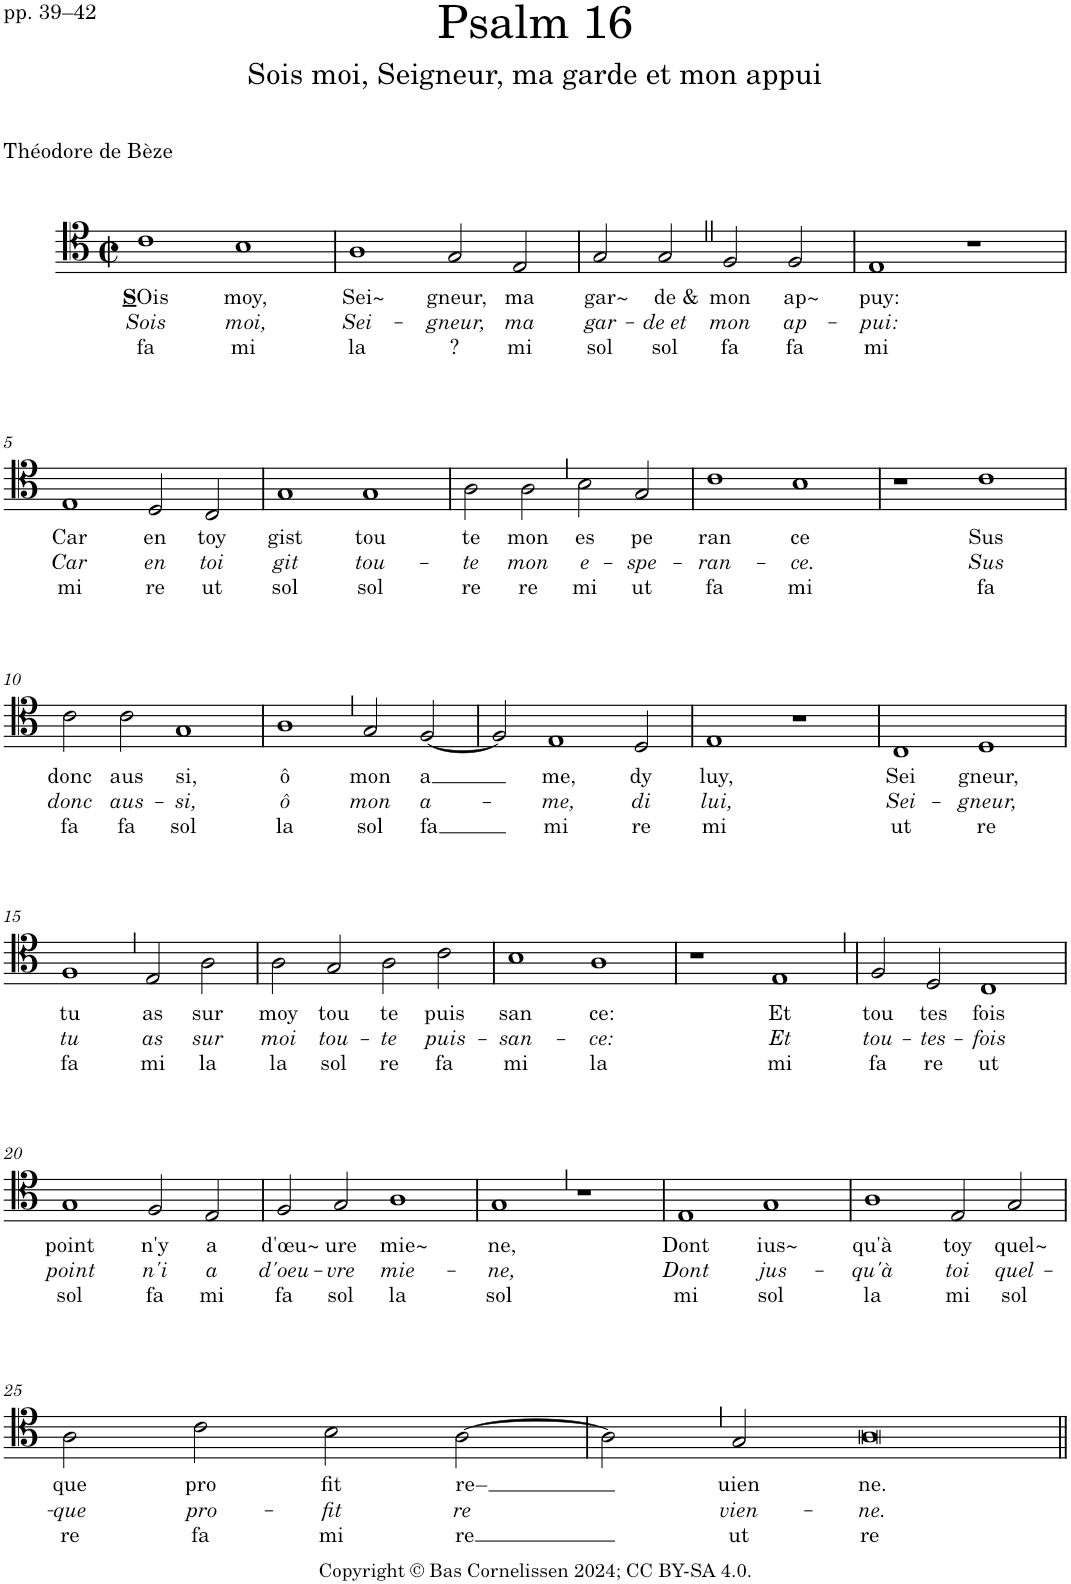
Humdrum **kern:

**kern	**text	**text	**text
*part1	*part1	*part1	*part1
*staff1	*staff1	*staff1	*staff1
*I"Voice	*	*	*
*I'Vo.	*	*	*
*clefC4	*	*	*
*k[]	*	*	*
*M4/2	*	*	*
*met(c|)	*	*	*
=1	=1	=1	=1
!	!LO:LY:b	!LO:LY:b	!LO:LY:b
1c	S Ois	Sois	fa
!	!LO:LY:b	!LO:LY:b	!LO:LY:b
1B	moy,	moi,	mi
=2	=2	=2	=2
!	!LO:LY:b	!LO:LY:b	!LO:LY:b
1A	Sei~	Sei-	la
!	!LO:LY:b	!LO:LY:b	!LO:LY:b
2G/	gneur,	-gneur,	?
!	!LO:LY:b	!LO:LY:b	!LO:LY:b
2E/	ma	ma	mi
=3	=3	=3	=3
!	!LO:LY:b	!LO:LY:b	!LO:LY:b
2G/	gar~	gar-	sol
!	!LO:LY:b	!LO:LY:b	!LO:LY:b
2GZ/	de &	-de et	sol
!	!LO:LY:b	!LO:LY:b	!LO:LY:b
2F/	mon	mon	fa
!	!LO:LY:b	!LO:LY:b	!LO:LY:b
2F/	ap~	ap-	fa
=4	=4	=4	=4
!	!LO:LY:b	!LO:LY:b	!LO:LY:b
1E	puy:	-pui:	mi
1r	.	.	.
!!LO:LB:g=z
=5	=5	=5	=5
!	!LO:LY:b	!LO:LY:b	!LO:LY:b
1E	Car	Car	mi
!	!LO:LY:b	!LO:LY:b	!LO:LY:b
2D/	en	en	re
!	!LO:LY:b	!LO:LY:b	!LO:LY:b
2C/	toy	toi	ut
=6	=6	=6	=6
!	!LO:LY:b	!LO:LY:b	!LO:LY:b
1G	gist	git	sol
!	!LO:LY:b	!LO:LY:b	!LO:LY:b
1G	tou	tou-	sol
=7	=7	=7	=7
!	!LO:LY:b	!LO:LY:b	!LO:LY:b
2A\	te	-te	re
!	!LO:LY:b	!LO:LY:b	!LO:LY:b
2AZ\	mon	mon	re
!	!LO:LY:b	!LO:LY:b	!LO:LY:b
2B\	es	e-	mi
!	!LO:LY:b	!LO:LY:b	!LO:LY:b
2G/	pe	-spe-	ut
=8	=8	=8	=8
!	!LO:LY:b	!LO:LY:b	!LO:LY:b
1c	ran	-ran-	fa
!	!LO:LY:b	!LO:LY:b	!LO:LY:b
1B	ce	-ce.	mi
=9	=9	=9	=9
1r	.	.	.
!	!LO:LY:b	!LO:LY:b	!LO:LY:b
1c	Sus	Sus	fa
!!LO:LB:g=z
=10	=10	=10	=10
!	!LO:LY:b	!LO:LY:b	!LO:LY:b
2c\	donc	donc	fa
!	!LO:LY:b	!LO:LY:b	!LO:LY:b
2c\	aus	aus-	fa
!	!LO:LY:b	!LO:LY:b	!LO:LY:b
1G	si,	-si,	sol
=11	=11	=11	=11
!	!LO:LY:b	!LO:LY:b	!LO:LY:b
1AZ	ô	ô	la
!	!LO:LY:b	!LO:LY:b	!LO:LY:b
2G/	mon	mon	sol
!	!LO:LY:b	!LO:LY:b	!LO:LY:b
[2F/	a	a-	fa
=12	=12	=12	=12
2F/]	.	.	.
!	!LO:LY:b	!LO:LY:b	!LO:LY:b
1E	me,	-me,	mi
!	!LO:LY:b	!LO:LY:b	!LO:LY:b
2D/	dy	di	re
=13	=13	=13	=13
!	!LO:LY:b	!LO:LY:b	!LO:LY:b
1E	luy,	lui,	mi
1r	.	.	.
=14	=14	=14	=14
!	!LO:LY:b	!LO:LY:b	!LO:LY:b
1C	Sei	Sei-	ut
!	!LO:LY:b	!LO:LY:b	!LO:LY:b
1D	gneur,	-gneur,	re
!!LO:LB:g=z
=15	=15	=15	=15
!	!LO:LY:b	!LO:LY:b	!LO:LY:b
1FZ	tu	tu	fa
!	!LO:LY:b	!LO:LY:b	!LO:LY:b
2E/	as	as	mi
!	!LO:LY:b	!LO:LY:b	!LO:LY:b
2A\	sur	sur	la
=16	=16	=16	=16
!	!LO:LY:b	!LO:LY:b	!LO:LY:b
2A\	moy	moi	la
!	!LO:LY:b	!LO:LY:b	!LO:LY:b
2G/	tou	tou-	sol
!	!LO:LY:b	!LO:LY:b	!LO:LY:b
2A\	te	-te	re
!	!LO:LY:b	!LO:LY:b	!LO:LY:b
2c\	puis	puis-	fa
=17	=17	=17	=17
!	!LO:LY:b	!LO:LY:b	!LO:LY:b
1B	san	-san-	mi
!	!LO:LY:b	!LO:LY:b	!LO:LY:b
1A	ce:	-ce:	la
=18	=18	=18	=18
1r	.	.	.
!	!LO:LY:b	!LO:LY:b	!LO:LY:b
1EZ	Et	Et	mi
=19	=19	=19	=19
!	!LO:LY:b	!LO:LY:b	!LO:LY:b
2F/	tou	tou-	fa
!	!LO:LY:b	!LO:LY:b	!LO:LY:b
2D/	tes	-tes-	re
!	!LO:LY:b	!LO:LY:b	!LO:LY:b
1C	fois	-fois	ut
!!LO:LB:g=z
=20	=20	=20	=20
!	!LO:LY:b	!LO:LY:b	!LO:LY:b
1G	point	point	sol
!	!LO:LY:b	!LO:LY:b	!LO:LY:b
2F/	n'y	n'i	fa
!	!LO:LY:b	!LO:LY:b	!LO:LY:b
2E/	a	a	mi
=21	=21	=21	=21
!	!LO:LY:b	!LO:LY:b	!LO:LY:b
2F/	d'œu~	d'oeu-	fa
!	!LO:LY:b	!LO:LY:b	!LO:LY:b
2G/	ure	-vre	sol
!	!LO:LY:b	!LO:LY:b	!LO:LY:b
1A	mie~	mie-	la
=22	=22	=22	=22
!	!LO:LY:b	!LO:LY:b	!LO:LY:b
1GZ	ne,	-ne,	sol
1r	.	.	.
=23	=23	=23	=23
!	!LO:LY:b	!LO:LY:b	!LO:LY:b
1E	Dont	Dont	mi
!	!LO:LY:b	!LO:LY:b	!LO:LY:b
1G	ius~	jus-	sol
=24	=24	=24	=24
!	!LO:LY:b	!LO:LY:b	!LO:LY:b
1A	qu'à	-qu'à	la
!	!LO:LY:b	!LO:LY:b	!LO:LY:b
2E/	toy	toi	mi
!	!LO:LY:b	!LO:LY:b	!LO:LY:b
2G/	quel~	quel-	sol
!!LO:LB:g=z
=25	=25	=25	=25
!	!LO:LY:b	!LO:LY:b	!LO:LY:b
2A\	que	-que	re
!	!LO:LY:b	!LO:LY:b	!LO:LY:b
2c\	pro	pro-	fa
!	!LO:LY:b	!LO:LY:b	!LO:LY:b
2B\	fit	-fit	mi
!	!LO:LY:b	!LO:LY:b	!LO:LY:b
[2A\	re–	re	re
=26	=26	=26	=26
2AZ\]	.	.	.
!	!LO:LY:b	!LO:LY:b	!LO:LY:b
2G/	uien	-vien-	ut
!	!LO:LY:b	!LO:LY:b	!LO:LY:b
1A	ne.	-ne.	re
=||	=||	=||	=||
*-	*-	*-	*-
